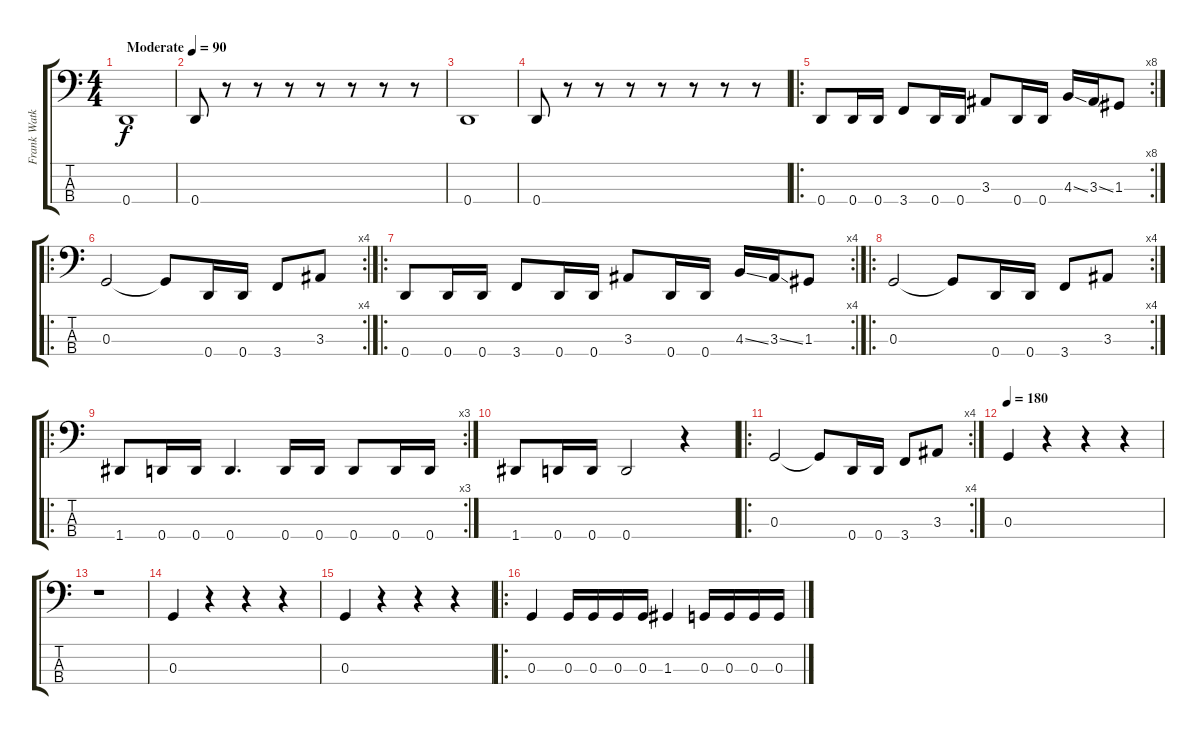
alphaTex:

\track ("Frank Watkins" "Frank Watk") {instrument electricbasspick}
\staff {score tabs}
\tuning (F2 C2 G1 D1) {hide}
\ts (4 4)
\tempo (90 "Moderate")
\clef f4
\ks c
0.4.1{dy f instrument electricbasspick} |
0.4.8 r.8 r.8 r.8 r.8 r.8 r.8 r.8 |
0.4.1 |
0.4.8 r.8 r.8 r.8 r.8 r.8 r.8 r.8 |
\ro
\rc 8
0.4.8 0.4.16 0.4.16 3.4.8 0.4.16 0.4.16 3.3.8 0.4.16 0.4.16 4.3{ss}.16 3.3{ss}.16 1.3.8 |
\ro
\rc 4
0.3.2 0.3{t}.8 0.4.16 0.4.16 3.4.8 3.3.8 |
\ro
\rc 4
0.4.8 0.4.16 0.4.16 3.4.8 0.4.16 0.4.16 3.3.8 0.4.16 0.4.16 4.3{ss}.16 3.3{ss}.16 1.3.8 |
\ro
\rc 4
0.3.2 0.3{t}.8 0.4.16 0.4.16 3.4.8 3.3.8 |
\ro
\rc 3
1.4.8 0.4.16 0.4.16 0.4.4{d} 0.4.16 0.4.16 0.4.8 0.4.16 0.4.16 |
1.4.8 0.4.16 0.4.16 0.4.2 r.4 |
\ro
\rc 4
0.3.2 0.3{t}.8 0.4.16 0.4.16 3.4.8 3.3.8 |
\tempo 180
0.3.4 r.4 r.4 r.4 |
r.1 |
0.3.4 r.4 r.4 r.4 |
0.3.4 r.4 r.4 r.4 |
\ro
0.3.4 0.3.16 0.3.16 0.3.16 0.3.16 1.3.4 0.3.16 0.3.16 0.3.16 0.3.16
